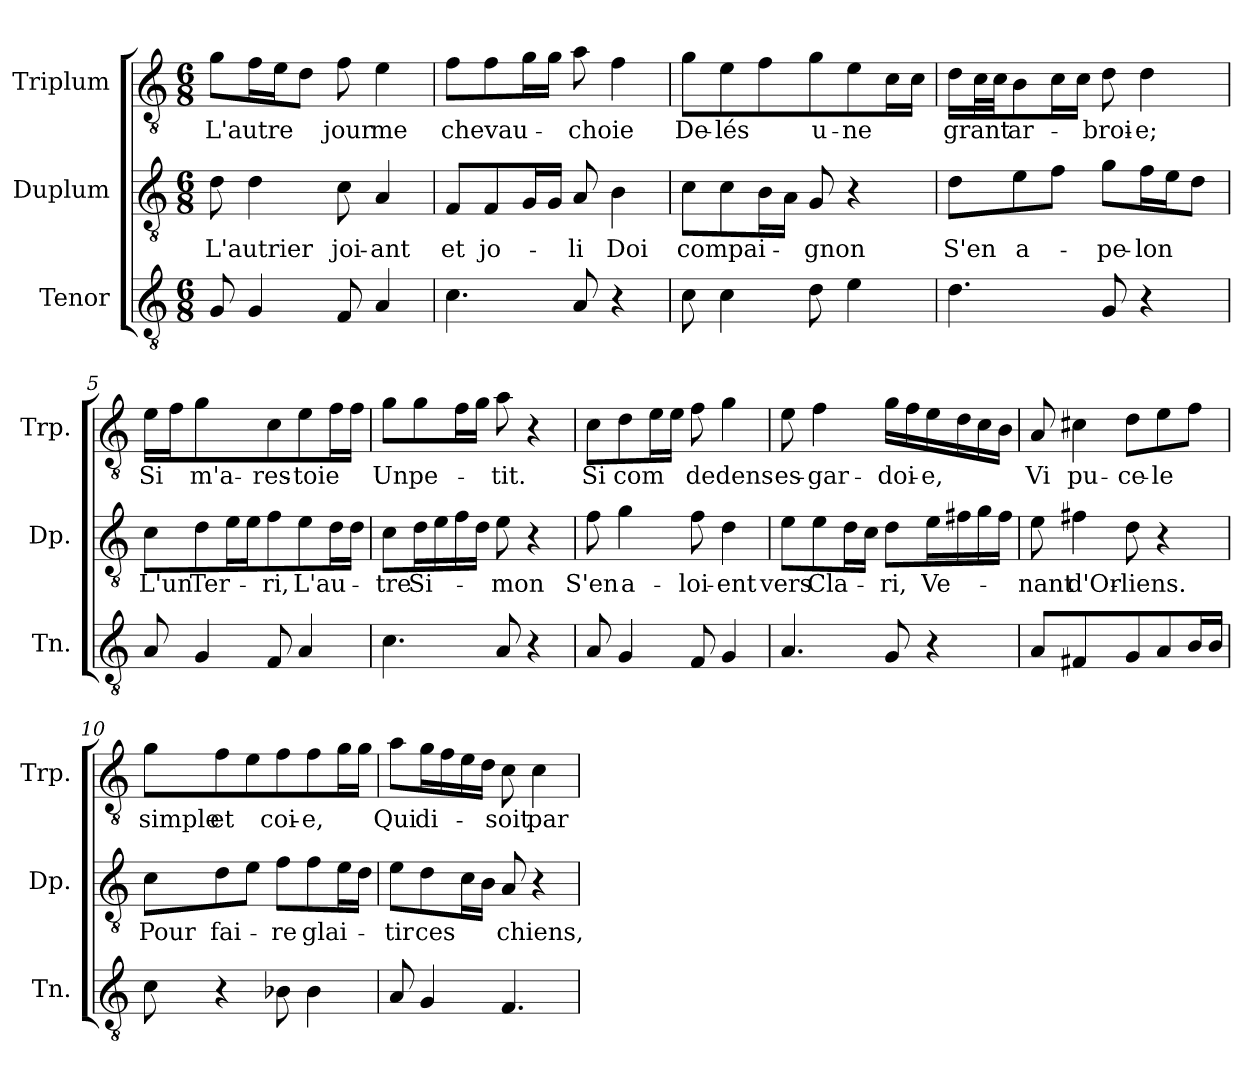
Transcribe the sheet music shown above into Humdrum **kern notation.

**kern	**kern	**text	**kern	**text
*part3	*part2	*part2	*part1	*part1
*staff3	*staff2	*staff2	*staff1	*staff1
*I"Tenor	*I"Duplum	*	*I"Triplum	*
*I'Tn.	*I'Dp.	*	*I'Trp.	*
*clefGv2	*clefGv2	*	*clefGv2	*
*k[]	*k[]	*	*k[]	*
*M6/8	*M6/8	*	*M6/8	*
=1	=1	=1	=1	=1
!	!	!LO:LY:b	!	!LO:LY:b
8G/	8d\	L'autrier	8g\L	L'autre
4G/	4d\	.	16f\L	.
.	.	.	16e\J	.
.	.	.	8d\J	.
!	!	!LO:LY:b	!	!LO:LY:b
8F/	8c\	joi-	8f\	jour
!	!	!LO:LY:b	!	!LO:LY:b
4A/	4A/	-ant	4e\	me
=2	=2	=2	=2	=2
!	!	!LO:LY:b	!	!LO:LY:b
4.c\	8F/L	et	8f\L	chevau-
!	!	!LO:LY:b	!	!
.	8F/	jo-	8f\	.
*	*tremolo	*	*	*
*	*	*	*tremolo	*
.	16G/	.	16g\	.
.	16G/JJ	.	16g\JJ	.
*	*	*	*Xtremolo	*
*	*Xtremolo	*	*	*
!	!	!LO:LY:b	!	!LO:LY:b
8A/	8A/	-li	8a\	-choie
!	!	!LO:LY:b	!	!
4r	4B\	Doi	4f\	.
=3	=3	=3	=3	=3
!	!	!LO:LY:b	!	!LO:LY:b
8c\	8c\L	compai-	8g\L	De-
!	!	!	!	!LO:LY:b
4c\	8c\	.	8e\	-lés
.	16B\L	.	8f\J	.
.	16A\JJ	.	.	.
!	!	!LO:LY:b	!	!LO:LY:b
8d\	8G/	-gnon	8g\L	u-
!	!	!	!	!LO:LY:b
4e\	4r	.	8e\	-ne
*	*	*	*tremolo	*
.	.	.	16c\	.
.	.	.	16c\JJ	.
*	*	*	*Xtremolo	*
=4	=4	=4	=4	=4
!	!	!LO:LY:b	!	!LO:LY:b
4.d\	8d\L	S'en	16d\LL	grant
*	*	*	*tremolo	*
.	.	.	32c\	.
.	.	.	32c\JJJ	.
*	*	*	*Xtremolo	*
!	!	!LO:LY:b	!	!LO:LY:b
.	8e\	a-	8B\	ar-
*	*	*	*tremolo	*
.	8f\J	.	16c\	.
.	.	.	16c\JJ	.
*	*	*	*Xtremolo	*
!	!	!LO:LY:b	!	!LO:LY:b
8G/	8g\L	-pe-	8d\	-broi-
!	!	!LO:LY:b	!	!LO:LY:b
4r	16f\L	-lon	4d\	-e;
.	16e\J	.	.	.
.	8d\J	.	.	.
=5	=5	=5	=5	=5
!	!	!LO:LY:b	!	!LO:LY:b
8A/	8c\L	L'un	16e\LL	Si
.	.	.	16f\JJ	.
!	!	!LO:LY:b	!	!LO:LY:b
4G/	8d\	Ter-	4g\	m'a-
*	*tremolo	*	*	*
.	16e\	.	.	.
.	16e\JJ	.	.	.
*	*Xtremolo	*	*	*
!	!	!LO:LY:b	!	!LO:LY:b
8F/	8f\L	-ri,	8c\L	-res-
!	!	!LO:LY:b	!	!LO:LY:b
4A/	8e\	L'au-	8e\	-toie
*	*tremolo	*	*	*
*	*	*	*tremolo	*
.	16d\	.	16f\	.
.	16d\JJ	.	16f\JJ	.
*	*	*	*Xtremolo	*
*	*Xtremolo	*	*	*
!!LO:LB:g=z
=6	=6	=6	=6	=6
!	!	!LO:LY:b	!	!LO:LY:b
4.c\	8c\L	-tre	8g\L	Un
!	!	!LO:LY:b	!	!LO:LY:b
.	16d\L	Si-	8g\	pe-
.	16e\	.	.	.
.	16f\	.	16f\L	.
.	16d\JJ	.	16g\JJ	.
!	!	!LO:LY:b	!	!LO:LY:b
8A/	8e\	-mon	8a\	-tit.
4r	4r	.	4r	.
=7	=7	=7	=7	=7
!	!	!LO:LY:b	!	!LO:LY:b
8A/	8f\	S'en	8c\L	Si
!	!	!LO:LY:b	!	!LO:LY:b
4G/	4g\	a-	8d\	com
*	*	*	*tremolo	*
.	.	.	16e\	.
.	.	.	16e\JJ	.
*	*	*	*Xtremolo	*
!	!	!LO:LY:b	!	!LO:LY:b
8F/	8f\	-loi-	8f\	dedens
!	!	!LO:LY:b	!	!
4G/	4d\	-ent	4g\	.
=8	=8	=8	=8	=8
!	!	!LO:LY:b	!	!LO:LY:b
4.A/	8e\L	vers	8e\	es-
!	!	!LO:LY:b	!	!LO:LY:b
.	8e\	Cla-	4f\	-gar-
.	16d\L	.	.	.
.	16c\JJ	.	.	.
!	!	!LO:LY:b	!	!LO:LY:b
8G/	8d\L	-ri,	16g\LL	-doi-
.	.	.	16f\	.
!	!	!LO:LY:b	!	!LO:LY:b
4r	16e\L	Ve-	16e\	-e,
.	16f#X\	.	16d\	.
.	16g\	.	16c\	.
.	16f#\JJ	.	16B\JJ	.
=9	=9	=9	=9	=9
!	!	!LO:LY:b	!	!LO:LY:b
8A/	8e\	-nant	8A/	Vi
!	!	!LO:LY:b	!	!LO:LY:b
4F#i/	4f#X\	d'Or-	4c#X\	pu-
!	!	!LO:LY:b	!	!LO:LY:b
8G/L	8d\	-liens.	8d\L	-ce-
!	!	!	!	!LO:LY:b
8A/	4r	.	8e\	-le
*tremolo	*	*	*	*
16B/	.	.	8f\J	.
16B/JJ	.	.	.	.
*Xtremolo	*	*	*	*
=10	=10	=10	=10	=10
!	!	!LO:LY:b	!	!LO:LY:b
8c\	8c\L	Pour	8g\L	simple
!	!	!LO:LY:b	!	!LO:LY:b
4r	8d\	fai-	8f\	et
.	8e\J	.	8e\J	.
!	!	!LO:LY:b	!	!LO:LY:b
8B-X\	8f\L	-re	8f\L	coi-
!	!	!LO:LY:b	!	!LO:LY:b
4B-\	8f\	glai-	8f\	-e,
*	*	*	*tremolo	*
.	16e\L	.	16g\	.
.	16d\JJ	.	16g\JJ	.
*	*	*	*Xtremolo	*
!!LO:LB:g=z
=11	=11	=11	=11	=11
!	!	!LO:LY:b	!	!LO:LY:b
8A/	8e\L	-tir	8a\L	Qui
!	!	!LO:LY:b	!	!LO:LY:b
4G/	8d\	ces	16g\L	di-
.	.	.	16f\	.
.	16c\L	.	16e\	.
.	16B\JJ	.	16d\JJ	.
!	!	!LO:LY:b	!	!LO:LY:b
4.F/	8A/	chiens,	8c\	-soit
!	!	!	!	!LO:LY:b
.	4r	.	4c\	par
=	=	=	=	=
*-	*-	*-	*-	*-
